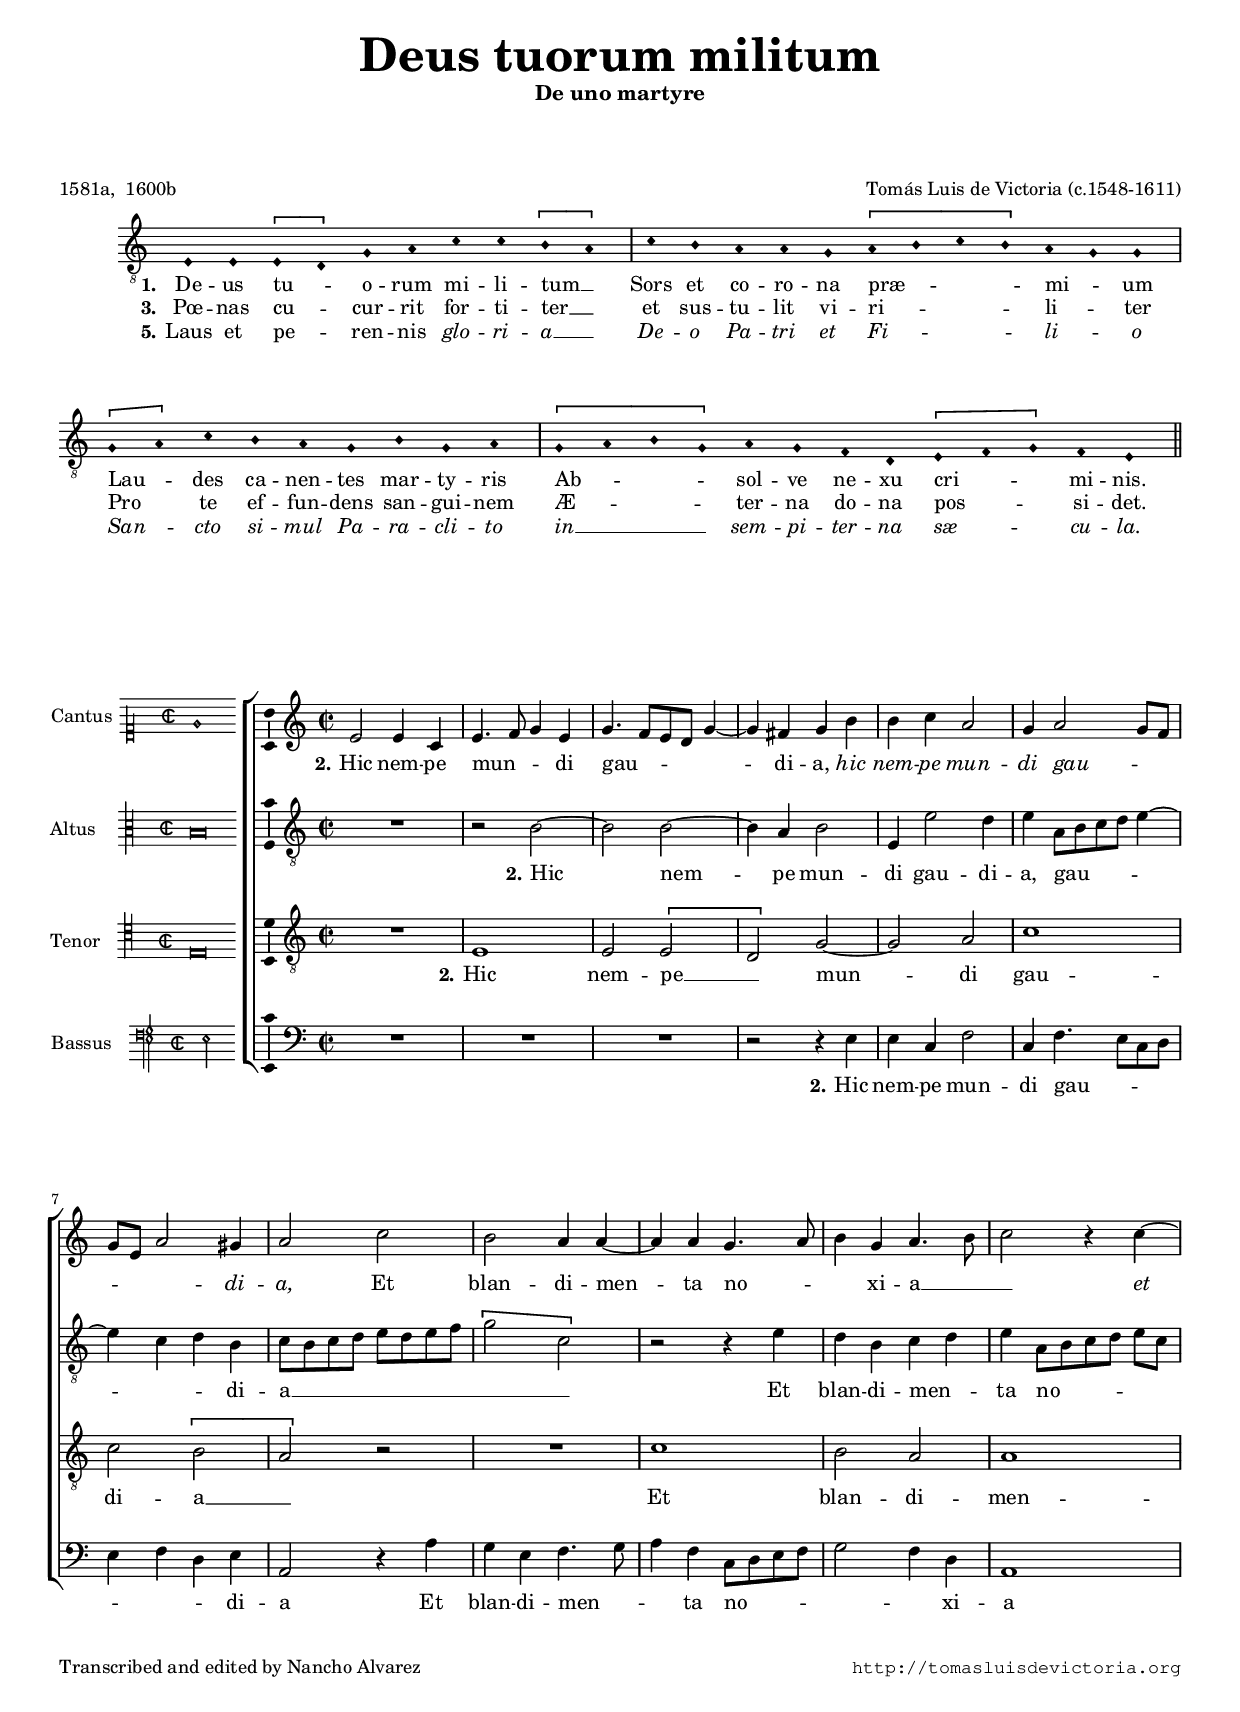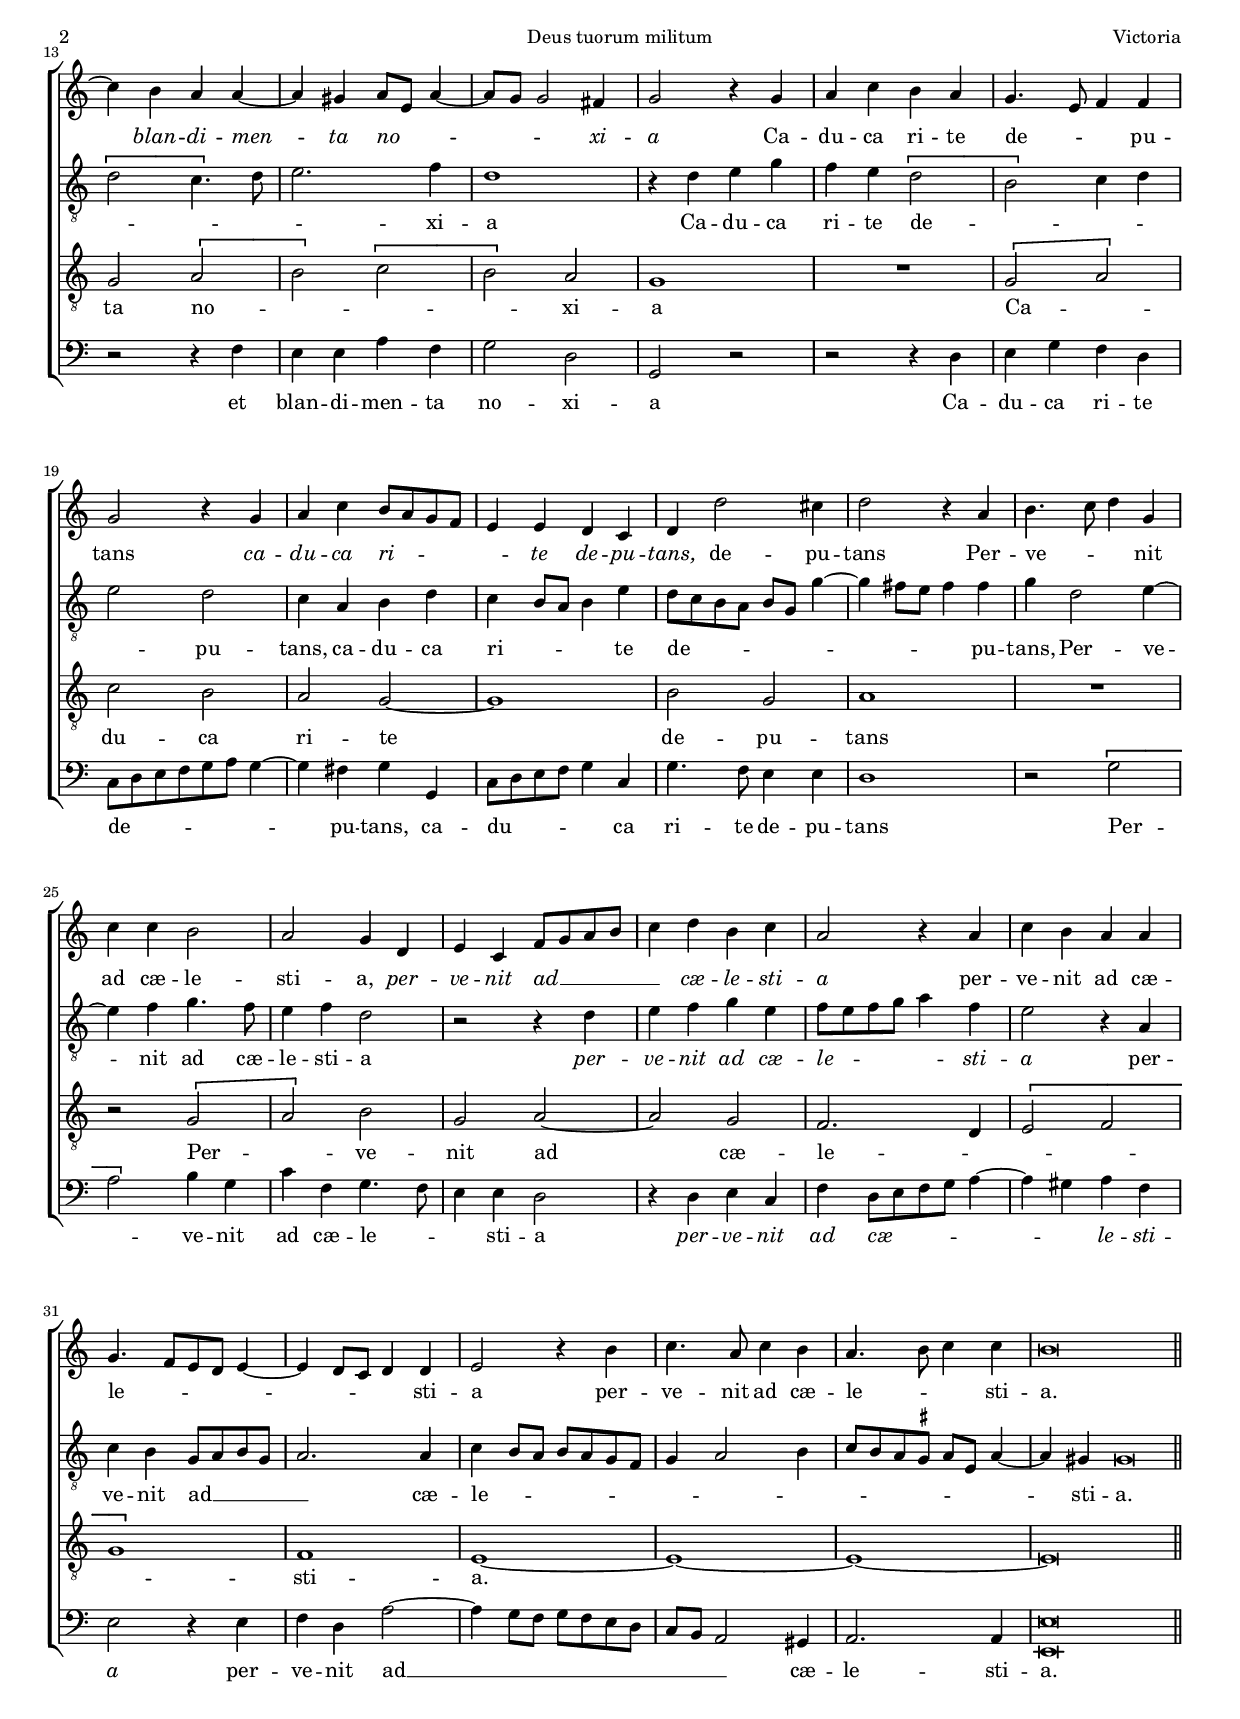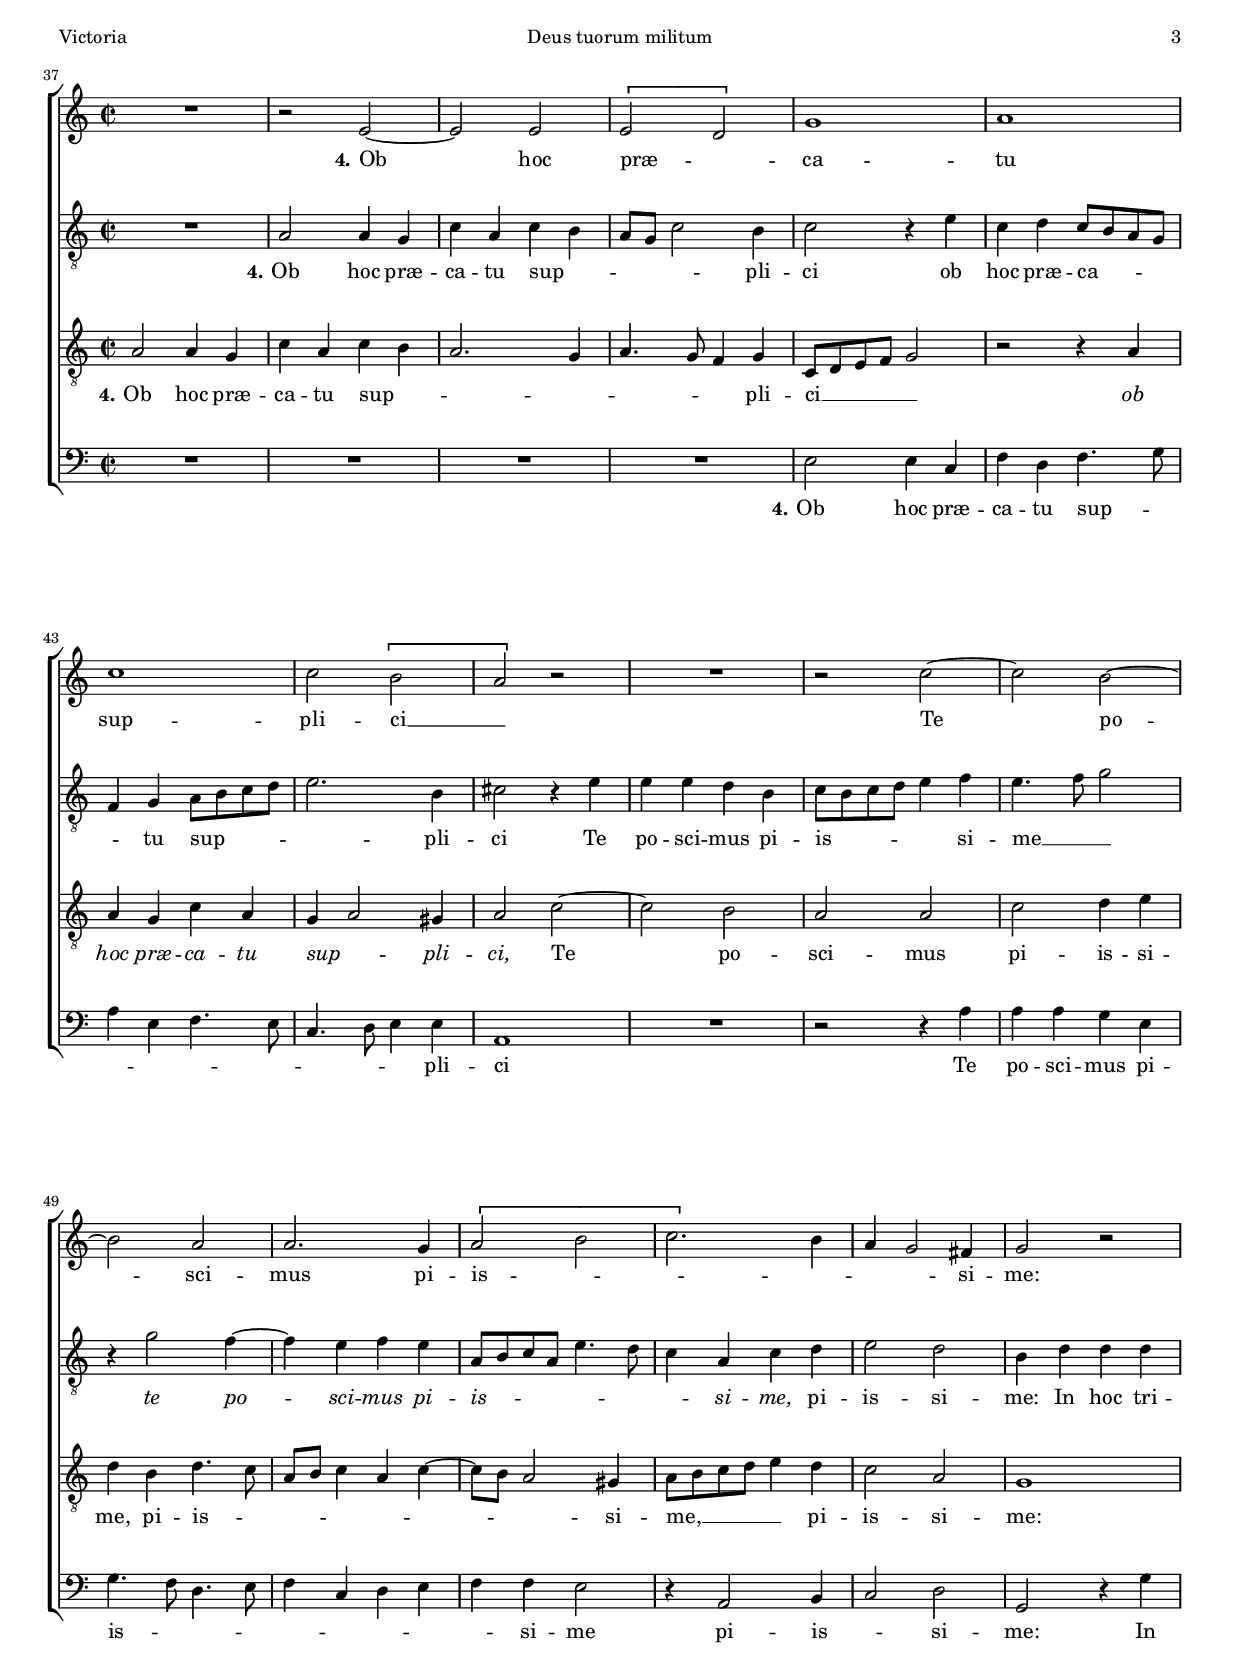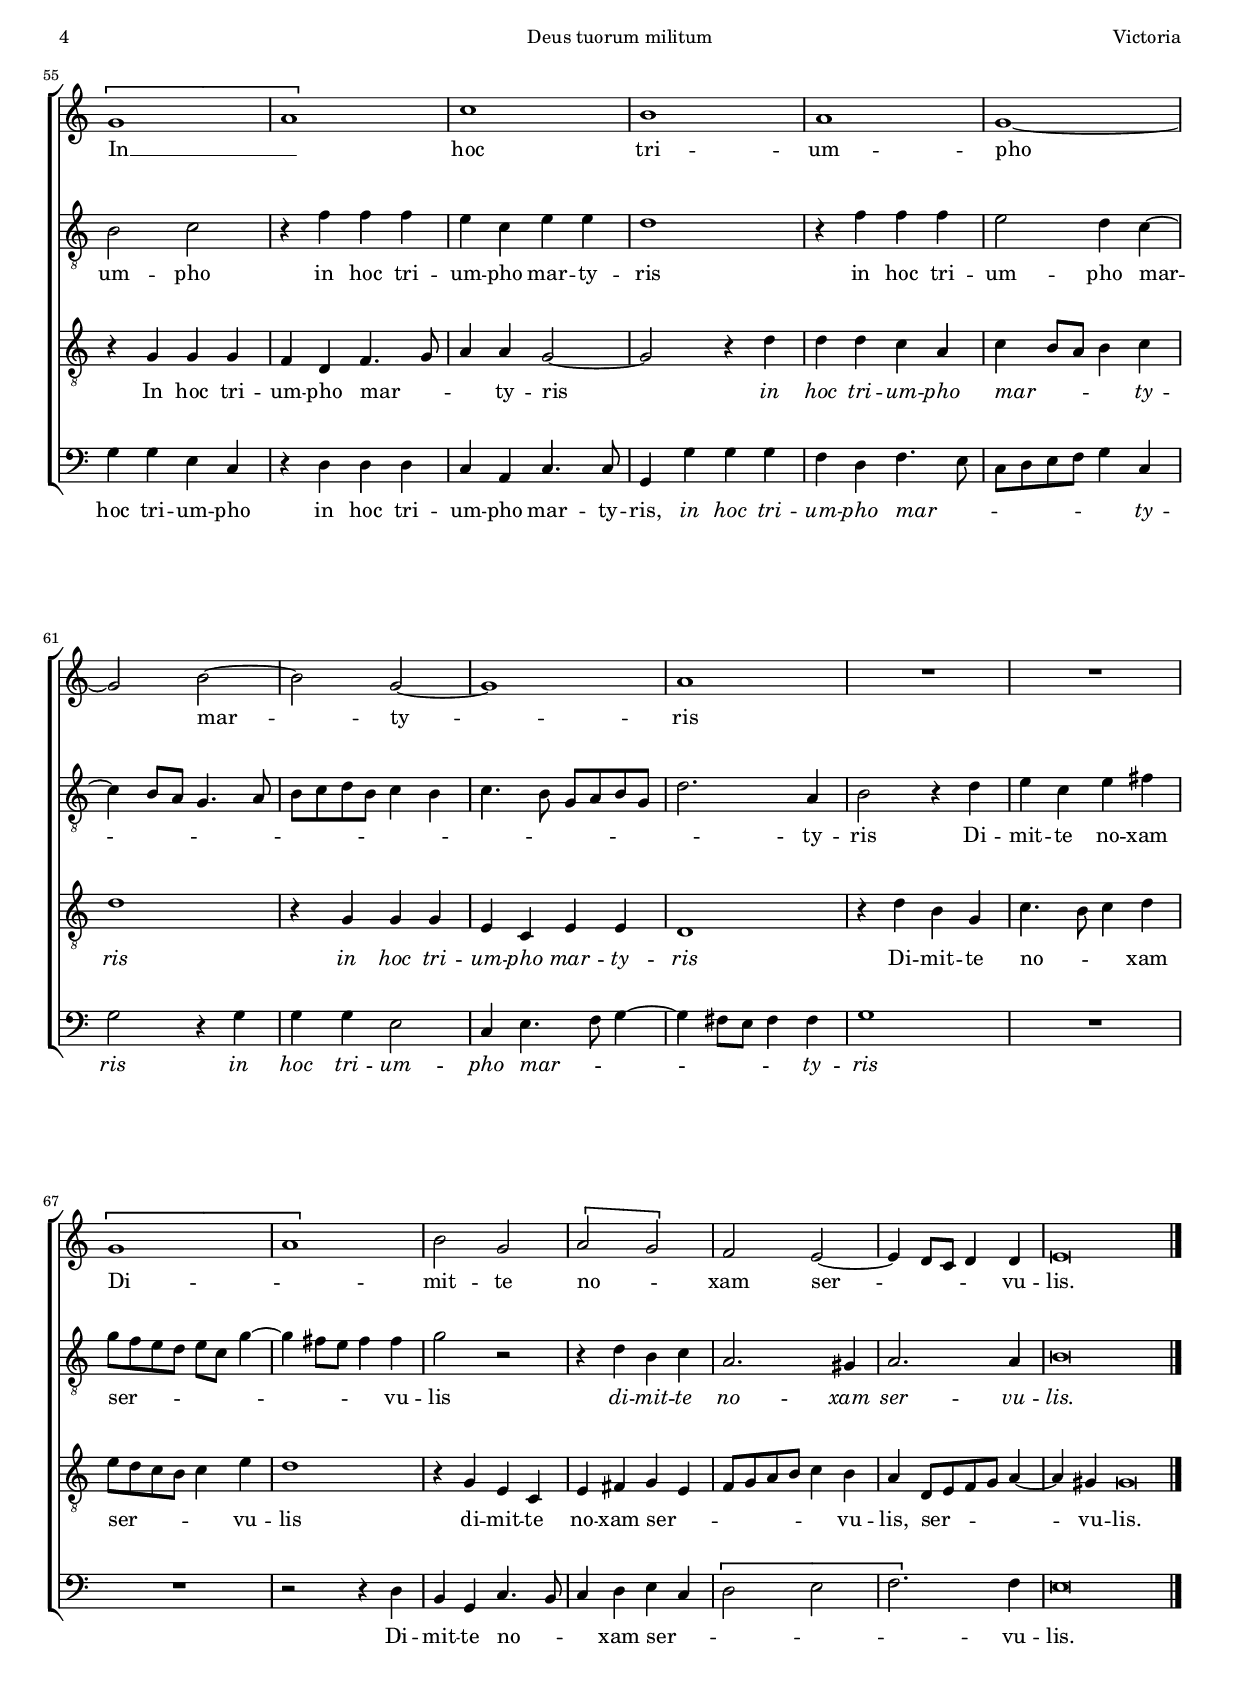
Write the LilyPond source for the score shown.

\version "2.18.0"

#(set-default-paper-size "a4")
#(set-global-staff-size 16.15)
#(ly:set-option 'point-and-click #f)
%mobile -s15.5 -i3.4

italicas=\override LyricText.font-shape = #'italic
rectas=\override LyricText.font-shape = #'upright
ss=\once \set suggestAccidentals = ##t
incipitwidth = 20

htitle="Deus tuorum militum"
hcomposer="Victoria"

\header {
	title=\markup{\fontsize #4 "Deus tuorum militum"}
	subtitle="De uno martyre"
	subsubtitle=\markup{\column{" " " " " "}}
	composer="Tomás Luis de Victoria (c.1548-1611)"
        pdfauthor=\composer
	%opus="(-)"
	poet="1581a,  1600b"
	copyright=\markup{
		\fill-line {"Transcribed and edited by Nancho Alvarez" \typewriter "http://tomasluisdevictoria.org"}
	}
%	tagline=""
}


\score {\transpose c c {
<<
         \new Voice = "canto" {
                 \override Staff.TimeSignature.stencil = #'()
                 \override Stem.transparent = ##t
                 \set Score.timing = ##f
                 \override NoteHead.style = #'neomensural         
                 \clef "G_8" 
                 \key a \minor
                 \override LigatureBracket.padding = #1
                 e4 e \[e d\] g a c' c' \[b a\] \bar "|"
                 c' b a a g \[a b c' b\] a g g \bar "|"
                 \[g a\] c' b a g b g a \bar "|"
                 \[g a b g\] a g f d \[e f g\] f e 
                 \bar "||"
         }
         \new Lyrics \lyricsto "canto" {
         	 \set stanza = "1."
         	 De -- us tu -- _ o -- rum mi -- li -- tum __ _
         	 Sors et co -- ro -- na præ -- _ _ _ mi -- _ um
         	 Lau -- _ des ca -- nen -- tes mar -- ty -- ris % canamus?
         	 Ab -- _ _ _ sol -- ve ne -- xu cri -- _ _ mi -- nis.
         }
         \new Lyrics \lyricsto "canto" {
         	 \set stanza = "3."
         	Pœ -- nas cu -- _ cur -- rit for -- ti -- ter __ _
         	et sus -- tu -- lit vi -- ri -- _ _ _ li -- _ ter
         	Pro _ te ef -- fun -- dens san -- gui -- nem
         	Æ -- _ _ _ ter -- na do -- na pos -- _ _ si -- det.
         }
         \new Lyrics \lyricsto "canto" {
         	 \set stanza = "5."
         	Laus et pe -- _ ren -- nis \italicas glo -- ri -- a __ _
         	De -- o Pa -- tri et Fi -- _ _ _ li -- _ o
         	San -- _ cto si -- mul Pa -- ra -- cli -- to
         	in __ _ _ _ sem -- pi -- ter -- na sæ -- _ _ cu -- la.
         }
>>
        }%transpose

\layout {
        %line-width=16\cm 
        indent=1.0\cm
        %ragged-right = ##f
}
}


%%%%%%%%%%%%%%%%%%%%%%%%%%%%%%%%%%%%%%%%%%%%%%%%%%%%%%%%%%%%%%%%%%%%%%%%%%%%%5

global={\key c \major \time 2/2  \skip 1*36 \bar "||" \pageBreak
	\override Score.TimeSignature.break-visibility = #'#(#f #t #t)
	\time 2/2 \skip 1*37 \bar "|."

}

cantus={
	e'2 e'4 c' |
	e'4. f'8 g'4 e' |
	g'4.  f'8[ e' d'] g'4 ~ |
	g' fis' g' b' |
%5
	b' c'' a'2 |
	g'4 a'2 g'8 f' |
	g' e' a'2 gis'4 |
	a'2 c'' |
	b' a'4 a' ~ |
%10
	a' a' g'4. a'8 |
	b'4 g' a'4. b'8 |
	c''2 r4 c'' ~ |
	c'' b' a' a' ~ |
	a' gis' a'8 e' a'4 ~ |
%15
	a'8 g' g'2 fis'4 |
	g'2 r4 g' |
	a' c'' b' a' |
	g'4. e'8 f'4 f' |
	g'2 r4 g' |
%20
	a' c'' b'8 a' g' f' |
	e'4 e' d' c' |
	d' d''2 cis''4 |
	d''2 r4 a' |
	b'4. c''8 d''4 g' |
%25
	c'' c'' b'2 |
	a' g'4 d' |
	e' c' f'8 g' a' b' |
	c''4 d'' b' c'' |
	a'2 r4 a' |
%30
	c'' b' a' a' |
	g'4.  f'8[ e' d'] e'4 ~ |
	e' d'8 c' d'4 d' |
	e'2 r4 b' |
	c''4. a'8 c''4 b' |
%35
	a'4. b'8 c''4 c'' |
	b'\breve*1/2 |
	R1*4/4 |
	r2 e' ~ |
	e' e' |
%40
	\[e' d'\] |
	g'1 |
	a' |
	c'' |
	c''2 \[b' |
%45
	a'\] r |
	R1*4/4 |
	r2 c'' ~ |
	c'' b' ~ |
	b' a' |
%50
	a'2. g'4 |
	\[a'2 b' |
	c''2.\] b'4 |
	a' g'2 fis'4 |
	g'2 r |
%55
	\[g'1 |
	a'\] |
	c'' |
	b' |
	a' |
%60
	g' ~ |
	g'2 b' ~ |
	b' g' ~ |
	g'1 |
	a' |
%65
	R1*4/4 |
	R1*4/4 |
	\[g'1 |
	a'\] |
	b'2 g' |
%70
	\[a' g'\] |
	f' e' ~ |
	e'4 d'8 c' d'4 d' |
	e'\breve*1/2
}

altus={
	R1*4/4 |
	r2 b ~ |
	b b ~ |
	b4 a b2 |
%5
	e4 e'2 d'4 |
	e'  a8[ b c' d'] e'4 ~ |
	e' c' d' b |
	c'8 b c' d' e' d' e' f' |
	\[g'2 c'\] |
%10
	r r4 e' |
	d' b c' d' |
	e' a8[ b c' d'] e'[ c'] |
	\[d'2 c'4.\] d'8 |
	e'2. f'4 |
%15
	d'1 |
	r4 d' e' g' |
	f' e' \[d'2 |
	b\] c'4 d' |
	e'2 d' |
%20
	c'4 a b d' |
	c' b8 a b4 e' |
	d'8 c' b a b g g'4 ~ |
	g' fis'8 e' fis'4 fis' |
	g' d'2 e'4 ~ |
%25
	e' f' g'4. f'8 |
	e'4 f' d'2 |
	r r4 d' |
	e' f' g' e' |
	f'8 e' f' g' a'4 f' |
%30
	e'2 r4 a |
	c' b g8 a b g |
	a2. a4 |
	c' b8 a b a g f |
	g4 a2 b4 |
%35
	c'8 b a \ss gis a e a4 ~ |
	a gis gis\breve*1/4 |
	R1*4/4 |
	a2 a4 g |
	c' a c' b |
%40
	a8 g c'2 b4 |
	c'2 r4 e' |
	c' d' c'8 b a g |
	f4 g a8 b c' d' |
	e'2. b4 |
%45
	cis'2 r4 e' |
	e' e' d' b |
	c'8 b c' d' e'4 f' |
	e'4. f'8 g'2 |
	r4 g'2 f'4 ~ |
%50
	f' e' f' e' |
	a8 b c' a e'4. d'8 |
	c'4 a c' d' |
	e'2 d' |
	b4 d' d' d' |
%55
	b2 c' |
	r4 f' f' f' |
	e' c' e' e' |
	d'1 |
	r4 f' f' f' |
%60
	e'2 d'4 c' ~ |
	c' b8 a g4. a8 |
	b c' d' b c'4 b |
	c'4. b8 g a b g |
	d'2. a4 |
%65
	b2 r4 d' |
	e' c' e' fis' |
	g'8 f' e' d' e' c' g'4 ~ |
	g' fis'8 e' fis'4 fis' | % 1581 y 1600 escriben f8 eis
	g'2 r |
%70
	r4 d' b c' |
	a2. gis4 |
	a2. a4 |
	b\breve*1/2
}

tenor={
	R1*4/4 |
	e1 |
	e2 \[e |
	d\] g ~ |
%5
	g a |
	c'1 |
	c'2 \[b |
	a\] r |
	R1*4/4 |
%10
	c'1 |
	b2 a |
	a1 |
	g2 \[a |
	b\] \[c' |
%15
	b\] a |
	g1 |
	R1*4/4 |
	\[g2 a\] |
	c' b |
%20
	a g ~ |
	g1 |
	b2 g |
	a1 |
	R1*4/4 |
%25
	r2 \[g |
	a\] b |
	g a ~ |
	a g |
	f2. d4 |
%30
	\[e2 f |
	g1\] |
	f |
	e ~ |
	e ~ |
%35
	e ~ |
	e\breve*1/2 |
	a2 a4 g |
	c' a c' b |
	a2. g4 |
%40
	a4. g8 f4 g |
	c8 d e f g2 |
	r r4 a |
	a g c' a |
	g a2 gis4 |
%45
	a2 c' ~ |
	c' b |
	a a | % errata a g
	c' d'4 e' |
	d' b d'4. c'8 |
%50
	a b c'4 a c' ~ |
	c'8 b a2 gis4 |
	a8 b c' d' e'4 d' |
	c'2 a |
	g1 |
%55
	r4 g g g |
	f d f4. g8 |
	a4 a g2 ~ |
	g r4 d' |
	d' d' c' a |
%60
	c' b8 a b4 c' |
	d'1 |
	r4 g g g |
	e c e e |
	d1 |
%65
	r4 d' b g |
	c'4. b8 c'4 d' |
	e'8 d' c' b c'4 e' |
	d'1 |
	r4 g e c |
%70
	e fis g e |
	f8 g a b c'4 b |
	a  d8[ e f g] a4 ~ |
	a gis gis\breve*1/4
}

bassus={
	R1*4/4 |
	R1*4/4 |
	R1*4/4 |
	r2 r4 e |
%5
	e c f2 |
	c4 f4. e8 c d |
	e4 f d e |
	a,2 r4 a |
	g e f4. g8 |
%10
	a4 f c8 d e f |
	g2 f4 d |
	a,1 |
	r2 r4 f |
	e e a f |
%15
	g2 d |
	g, r |
	r r4 d |
	e g f d |
	c8[ d e f g a] g4 ~ |
%20
	g fis g g, |
	c8 d e f g4 c |
	g4. f8 e4 e |
	d1 |
	r2 \[g |
%25
	a\] b4 g |
	c' f g4. f8 |
	e4 e d2 |
	r4 d e c |
	f  d8[ e f g] a4 ~ |
%30
	a gis a f |
	e2 r4 e |
	f d a2 ~ |
	a4 g8 f g f e d |
	c b, a,2 gis,4 |
%35
	a,2. a,4 |
	<e e,>\breve*1/2 | % en 1600b solo la nota de abajo
	R1*4/4 |
	R1*4/4 |
	R1*4/4 |
%40
	R1*4/4 |
	e2 e4 c |
	f d f4. g8 |
	a4 e f4. e8 |
	c4. d8 e4 e |
%45
	a,1 |
	R1*4/4 |
	r2 r4 a |
	a a g e |
	g4. f8 d4. e8 |
%50
	f4 c d e |
	f f e2 |
	r4 a,2 b,4 |
	c2 d |
	g, r4 g |
%55
	g g e c |
	r d d d |
	c a, c4. c8 |
	g,4 g g g |
	f d f4. e8 |
%60
	c d e f g4 c |
	g2 r4 g4 |
	g g e2 |
	c4 e4. f8 g4 ~ |
	g fis8 e fis4 fis |
%65
	g1 |
	R1*4/4 |
	R1*4/4 |
	r2 r4 d |
	b, g, c4. b,8 |
%70
	c4 d e c |
	\[d2 e |
	f2.\] f4 |
	e\breve*1/2
}

textocantus=\lyricmode{
\set stanza = "2."
Hic nem -- pe mun -- _ _ di gau -- _ _ _ _ _ di -- a,
\italicas hic nem -- pe mun -- di gau -- _ _ _ _ _ di -- a, \rectas
Et blan -- di -- men -- _ ta no -- _ _ xi -- a __ _ _ 
\italicas et _ blan -- di -- men -- _ ta no -- _ _ _ _ _ xi -- a \rectas
Ca -- du -- ca ri -- te de -- _ _ pu -- tans
\italicas ca -- du -- ca ri -- _ _ _ _ te de -- pu -- tans, \rectas de -- pu -- tans
Per -- ve -- _ _ nit ad cæ -- le -- sti -- a,
\italicas per -- ve -- nit ad __ _ _ _ _ cæ -- le -- sti -- a \rectas
per -- ve -- nit ad cæ -- le -- _ _ _ _ _ _ _ _ sti -- a
per -- ve -- nit ad cæ -- le -- _ _ sti -- a.
\set stanza = "4."
Ob _ hoc præ -- _ ca -- tu sup -- pli -- ci __ _
Te _ po -- _ sci -- mus pi -- is -- _ _ _ _ _ si -- me:
In __ _ hoc tri -- um -- pho _ mar -- _ ty -- _ ris
Di -- _ mit -- te no -- _ xam ser -- _ _ _ _ vu -- lis.

}

textoaltus=\lyricmode{
\set stanza = "2."
Hic _ nem -- _ pe mun -- di gau -- di -- a,
gau -- _ _ _ _ _ _ _ di -- a __ _ _ _ _ _ _ _ _ _ 
Et blan -- di -- men -- _ ta no -- _ _ _ _ _ _ _ _ _ xi -- a
Ca -- du -- ca ri -- te de -- _ _ _ _ pu -- tans,
ca -- du -- ca ri -- _ _ _ te de -- _ _ _ _ _ _ _ _ _ _ pu -- tans,
Per -- ve -- _ nit ad cæ -- le -- sti -- a
\italicas per -- ve -- nit ad cæ -- le -- _ _ _ _ sti -- a \rectas
per -- ve -- nit ad __ _ _ _ _ cæ -- le -- _ _ _ _ _ _ _ _ _ _ _ _ _ _ _ _ _ sti -- a.
\set stanza = "4."
Ob hoc præ -- ca -- tu sup -- _ _ _ _ pli -- ci
ob hoc præ -- ca -- _ _ _ _ tu sup -- _ _ _ _ pli -- ci
Te po -- sci -- mus pi -- is -- _ _ _ _ si -- me __ _ _ 
\italicas te po -- _ sci -- mus pi -- is -- _ _ _ _ _ _ si -- me, \rectas pi -- is -- si -- me:
In hoc tri -- um -- pho
in hoc tri -- um -- pho mar -- ty -- ris
in hoc tri -- um -- pho mar -- _ _ _ _ _ _ _ _ _ _ _ _ _ _ _ _ _ _ ty -- ris
Di -- mit -- te no -- xam ser -- _ _ _ _ _ _ _ _ _ _ vu -- lis
\italicas di -- mit -- te no -- xam ser -- vu -- lis.
}

textotenor=\lyricmode{
\set stanza = "2."
Hic nem -- pe __ _ mun -- _ di gau -- di -- a __ _
Et blan -- di -- men -- ta no -- _ _ _ xi -- a
Ca -- _ du -- ca ri -- te _ de -- pu -- tans
Per -- _ ve -- nit ad _ cæ -- le -- _ _ _ _ sti -- a. _ _ _ 
\set stanza = "4."
Ob hoc præ -- ca -- tu sup -- _ _ _ _ _ _ pli -- ci __ _ _ _ _ 
\italicas ob hoc præ -- ca -- tu sup -- _ pli -- ci, \rectas
Te _ po -- sci -- mus pi -- is -- si -- me, % possimus
pi -- is -- _ _ _ _ _ _ _ _ _ si -- me, __ _ _ _ _ 
pi -- is -- si -- me:
In hoc tri -- um -- pho mar -- _ _ ty -- ris _
\italicas in hoc tri -- um -- pho mar -- _ _ _ ty -- ris
in hoc tri -- um -- pho mar -- ty -- ris \rectas
Di -- mit -- te no -- _ _ xam ser -- _ _ _ _ vu -- lis
di -- mit -- te no -- xam ser -- _ _ _ _ _ _ vu -- lis,
ser -- _ _ _ _ _ vu -- lis.
}

textobassus=\lyricmode{
\set stanza = "2."
Hic nem -- pe mun -- di gau -- _ _ _ _ _ _ di -- a
Et blan -- di -- men -- _ _ ta no -- _ _ _ _ _ xi -- a % blandi menta ?
et blan -- di -- men -- ta no -- xi -- a
Ca -- du -- ca ri -- te de -- _ _ _ _ _ _ _ pu -- tans,
ca -- du -- _ _ _ _ ca ri -- te de -- pu -- tans
Per -- _ ve -- nit ad cæ -- le -- _ _ sti -- a
\italicas per -- ve -- nit ad cæ -- _ _ _ _ _ _ le -- sti -- a \rectas
per -- ve -- nit ad __ _ _ _ _ _ _ _ _ _ _ cæ -- le -- sti -- a.
\set stanza = "4."
Ob hoc præ -- ca -- tu sup -- _ _ _ _ _ _ _ _ pli -- ci
Te po -- sci -- mus pi -- is -- _ _ _ _ _ _ _ _ si -- me
pi -- is -- _ si -- me: % 1600b: pi -- _ is -- si -- me
In hoc tri -- um -- pho
in hoc tri -- um -- pho mar -- ty -- ris,
\italicas in hoc tri -- um -- pho mar -- _ _ _ _ _ _ ty -- ris
in hoc tri -- um -- pho mar -- _ _ _ _ _ _ ty -- ris \rectas
Di -- mit -- te no -- _ _ xam ser -- _ _ _ _ vu -- lis.
}


incipitcantus=\markup{
	\score{
		{ 
		\set Staff.instrumentName="Cantus "
		\override NoteHead.style = #'neomensural
		\override Staff.TimeSignature.style = #'neomensural
		\cadenzaOn 
		\clef "petrucci-c1"
		\key c \major
		\time 2/2
		e'1
		} 
	\layout { line-width=\incipitwidth indent = 0 }
	}
}

incipitaltus=\markup{
	\score{
		{ 
		\set Staff.instrumentName="Altus    "
		\override NoteHead.style = #'neomensural 
		\override Staff.TimeSignature.style = #'neomensural
		\cadenzaOn 
		\clef "petrucci-c3"
		\key c \major
		\time 2/2
		b\breve
		} 
	\layout { line-width=\incipitwidth indent = 0 }
	}
}


incipittenor=\markup{
	\score{
		{ 
		\set Staff.instrumentName="Tenor   "
		\override NoteHead.style = #'neomensural 
		\override Staff.TimeSignature.style = #'neomensural
		\cadenzaOn 
		\clef "petrucci-c4"
		\key c \major
		\time 2/2
		e\breve
		} 
	\layout { line-width=\incipitwidth indent=0 }
	}
}

incipitbassus=\markup{
	\score{
		{ 
		\set Staff.instrumentName="Bassus   "
		\override NoteHead.style = #'neomensural
		\override Staff.TimeSignature.style = #'neomensural
		\cadenzaOn 
		\clef "petrucci-f4"
		\key c \major
		\time 2/2
		e2
		} 
	\layout { line-width=\incipitwidth indent = 0 }
	}
}


\score {\transpose c' c'{
\new ChoirStaff<<

	\new Staff <<\global
	\new Voice="v1" {
		\set Staff.instrumentName=\incipitcantus
		\clef "treble"
		\cantus }
	\new Lyrics \lyricsto "v1" {\textocantus }
	>>
	
	\new Staff << \global
	\new Voice="v2" {
		\set Staff.instrumentName=\incipitaltus
		\clef "G_8" 
		\altus}
	\new Lyrics \lyricsto "v2" {\textoaltus }
	>>

	
	\new Staff <<\global
	\new Voice="v3" {
		\set Staff.instrumentName=\incipittenor
		\clef "G_8"
		\tenor }
	\new Lyrics \lyricsto "v3" {\textotenor }
	>>
	
	\new Staff <<\global
	\new Voice="v4" {
		\set Staff.instrumentName=\incipitbassus
		\clef "bass" 
		\bassus }
	\new Lyrics \lyricsto "v4" {\textobassus }
	>>
	
>>

	}%transpose

\layout{ 
	system-count = 12
	\context {\Lyrics 
		\override VerticalAxisGroup.staff-affinity = #UP
		\override VerticalAxisGroup.nonstaff-relatedstaff-spacing =
			#'((basic-distance . 0) (minimum-distance . 0) (padding . 1))
		\override LyricText.font-size = #1.25
		\override LyricHyphen.minimum-distance = #0.5
	}
	\context {\Score 
		\override BarNumber.padding = #2 
	}
	\context {\Voice 
		melismaBusyProperties = #'()
		%autoBeaming = ##f
	}
	%\context { \Staff \RemoveEmptyStaves }
	\context {\Staff 
		\override VerticalAxisGroup.staff-staff-spacing =
			#'((basic-distance . 11) (minimum-distance . 0) (padding . 1))
		\consists Ambitus_engraver 
		\override LigatureBracket.padding = #1
	}
}

%\midi {}

}


\paper{
	evenHeaderMarkup=\markup  \fill-line { \fromproperty #'page:page-number-string \htitle \hcomposer }
	oddHeaderMarkup= \markup  \fill-line { \on-the-fly #not-first-page \hcomposer \on-the-fly #not-first-page \htitle \on-the-fly #not-first-page \fromproperty #'page:page-number-string }
	%system-count=20
	page-count = 4
	ragged-last-bottom = ##f
	indent=3.3\cm
	system-system-spacing =
	#'((basic-distance . 20) (minimum-distance . 0) (padding . 5))
	top-system-spacing = % header
	#'((basic-distance . 8) (minimum-distance . 0) (padding . 0))
	last-bottom-spacing = % footer
	#'((basic-distance . 12) (minimum-distance . 0) (padding . 0))
	top-markup-spacing #'basic-distance = 5
	markup-system-spacing #'basic-distance = 20

}
